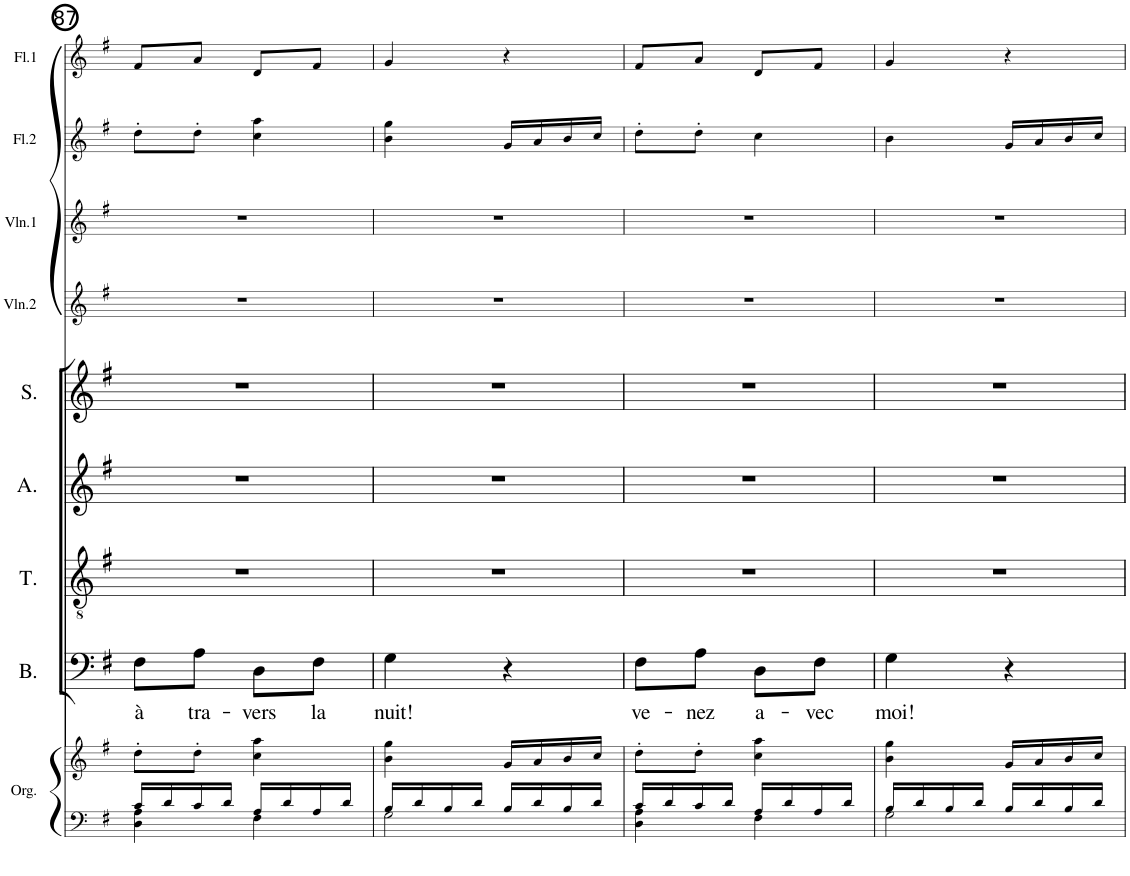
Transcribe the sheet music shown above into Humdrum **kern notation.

**kern	**kern	**kern	**text	**kern	**kern	**kern	**kern	**kern	**kern	**kern
*part9	*part9	*part8	*part8	*part7	*part6	*part5	*part4	*part3	*part2	*part1
*staff10	*staff9	*staff8	*staff8	*staff7	*staff6	*staff5	*staff4	*staff3	*staff2	*staff1
*I"Orgue	*	*I"Bass	*	*I"Ténor	*I"Alto	*I"Soprano	*I"Violon 2	*I"Violon 1	*I"Flûte 2	*I"Flûte 1
*I'Org.	*	*I'B.	*	*I'T.	*I'A.	*I'S.	*I'Vln.2	*I'Vln.1	*I'Fl.2	*I'Fl.1
!!LO:PB:g=z
*clefF4	*clefG2	*clefF4	*	*clefGv2	*clefG2	*clefG2	*clefG2	*clefG2	*clefG2	*clefG2
*k[f#]	*k[f#]	*k[f#]	*	*k[f#]	*k[f#]	*k[f#]	*k[f#]	*k[f#]	*k[f#]	*k[f#]
*M2/4	*M2/4	*M2/4	*	*M2/4	*M2/4	*M2/4	*M2/4	*M2/4	*M2/4	*M2/4
=87	=87	=87	=87	=87	=87	=87	=87	=87	=87	=87
*^	*	*	*	*	*	*	*	*	*	*
!	!	!	!	!LO:LY:b	!	!	!	!	!	!	!
16c/LL	4D\ 4A\	8dd'\L	8F#\L	à	2r	2r	2r	2r	2r	8dd'\L	8f#/L
16d/	.	.	.	.	.	.	.	.	.	.	.
!	!	!	!	!LO:LY:b	!	!	!	!	!	!	!
16c/	.	8dd'\J	8A\J	tra-	.	.	.	.	.	8dd'\J	8a/J
16d/JJ	.	.	.	.	.	.	.	.	.	.	.
!	!	!	!	!LO:LY:b	!	!	!	!	!	!	!
16A/LL	4F#\	4cc\ 4aa\	8D\L	-vers	.	.	.	.	.	4cc\ 4aa\	8d/L
16d/	.	.	.	.	.	.	.	.	.	.	.
!	!	!	!	!LO:LY:b	!	!	!	!	!	!	!
16A/	.	.	8F#\J	la	.	.	.	.	.	.	8f#/J
16d/JJ	.	.	.	.	.	.	.	.	.	.	.
=88	=88	=88	=88	=88	=88	=88	=88	=88	=88	=88	=88
!	!	!	!	!LO:LY:b	!	!	!	!	!	!	!
16B/LL	2G\	4b\ 4gg\	4G\	nuit!	2r	2r	2r	2r	2r	4b\ 4gg\	4g/
16d/	.	.	.	.	.	.	.	.	.	.	.
16B/	.	.	.	.	.	.	.	.	.	.	.
16d/JJ	.	.	.	.	.	.	.	.	.	.	.
16B/LL	.	16g/LL	4r	.	.	.	.	.	.	16g/LL	4r
16d/	.	16a/	.	.	.	.	.	.	.	16a/	.
16B/	.	16b/	.	.	.	.	.	.	.	16b/	.
16d/JJ	.	16cc/JJ	.	.	.	.	.	.	.	16cc/JJ	.
=89	=89	=89	=89	=89	=89	=89	=89	=89	=89	=89	=89
!	!	!	!	!LO:LY:b	!	!	!	!	!	!	!
16c/LL	4D\ 4A\	8dd'\L	8F#\L	ve-	2r	2r	2r	2r	2r	8dd'\L	8f#/L
16d/	.	.	.	.	.	.	.	.	.	.	.
!	!	!	!	!LO:LY:b	!	!	!	!	!	!	!
16c/	.	8dd'\J	8A\J	-nez	.	.	.	.	.	8dd'\J	8a/J
16d/JJ	.	.	.	.	.	.	.	.	.	.	.
!	!	!	!	!LO:LY:b	!	!	!	!	!	!	!
16A/LL	4F#\	4cc\ 4aa\	8D\L	a-	.	.	.	.	.	4cc\	8d/L
16d/	.	.	.	.	.	.	.	.	.	.	.
!	!	!	!	!LO:LY:b	!	!	!	!	!	!	!
16A/	.	.	8F#\J	-vec	.	.	.	.	.	.	8f#/J
16d/JJ	.	.	.	.	.	.	.	.	.	.	.
=90	=90	=90	=90	=90	=90	=90	=90	=90	=90	=90	=90
!	!	!	!	!LO:LY:b	!	!	!	!	!	!	!
16B/LL	2G\	4b\ 4gg\	4G\	moi!	2r	2r	2r	2r	2r	4b\	4g/
16d/	.	.	.	.	.	.	.	.	.	.	.
16B/	.	.	.	.	.	.	.	.	.	.	.
16d/JJ	.	.	.	.	.	.	.	.	.	.	.
16B/LL	.	16g/LL	4r	.	.	.	.	.	.	16g/LL	4r
16d/	.	16a/	.	.	.	.	.	.	.	16a/	.
16B/	.	16b/	.	.	.	.	.	.	.	16b/	.
16d/JJ	.	16cc/JJ	.	.	.	.	.	.	.	16cc/JJ	.
*v	*v	*	*	*	*	*	*	*	*	*	*
=	=	=	=	=	=	=	=	=	=	=
*-	*-	*-	*-	*-	*-	*-	*-	*-	*-	*-
